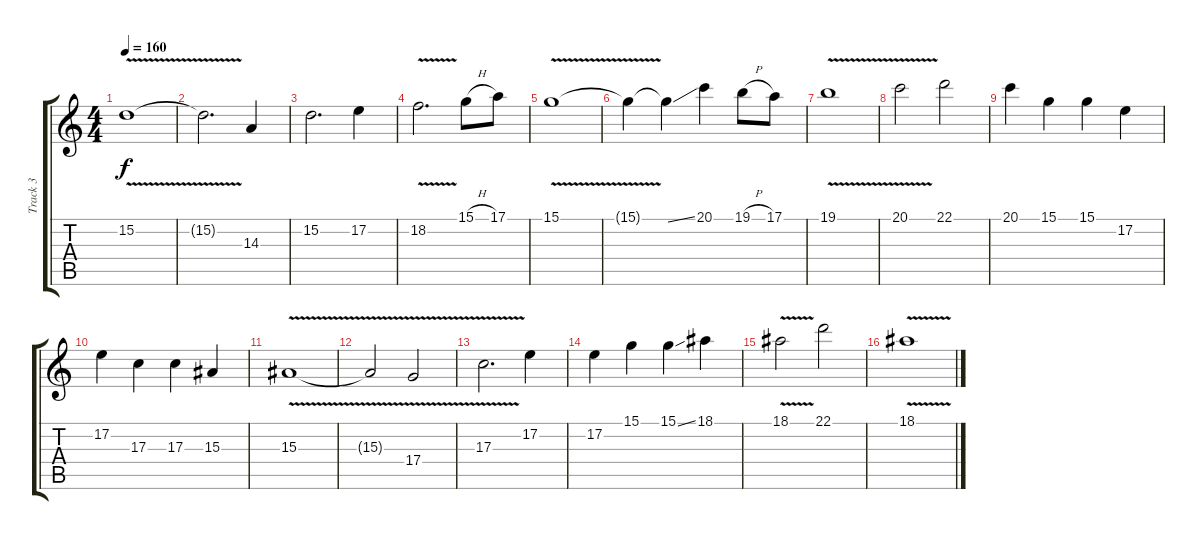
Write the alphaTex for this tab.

\track ("Track 3" "Track 3") {instrument violin}
\staff {score tabs}
\tuning (E4 B3 G3 D3 A2 E2) {hide}
\ts (4 4)
\tempo 160
\clef g2
\ks c
15.2{v}.1{dy f} |
15.2{t}.2{d} 14.3.4 |
15.2.2{d} 17.2.4 |
18.2{v}.2{d} 15.1{h}.8 17.1.8 |
15.1{v}.1 |
15.1{t}.4 15.1{ss t}.4 20.1.4 19.1{h}.8 17.1.8 |
19.1{v}.1 |
20.1{v}.2 22.1.2 |
20.1.4 15.1.4 15.1.4 17.2.4 |
17.2.4 17.3.4 17.3.4 15.3.4 |
15.3{v}.1 |
15.3{t}.2 17.4{v}.2 |
17.3{v}.2{d} 17.2.4 |
17.2.4 15.1.4 15.1{ss}.4 18.1.4 |
18.1{v}.2 22.1.2 |
18.1{v}.1
